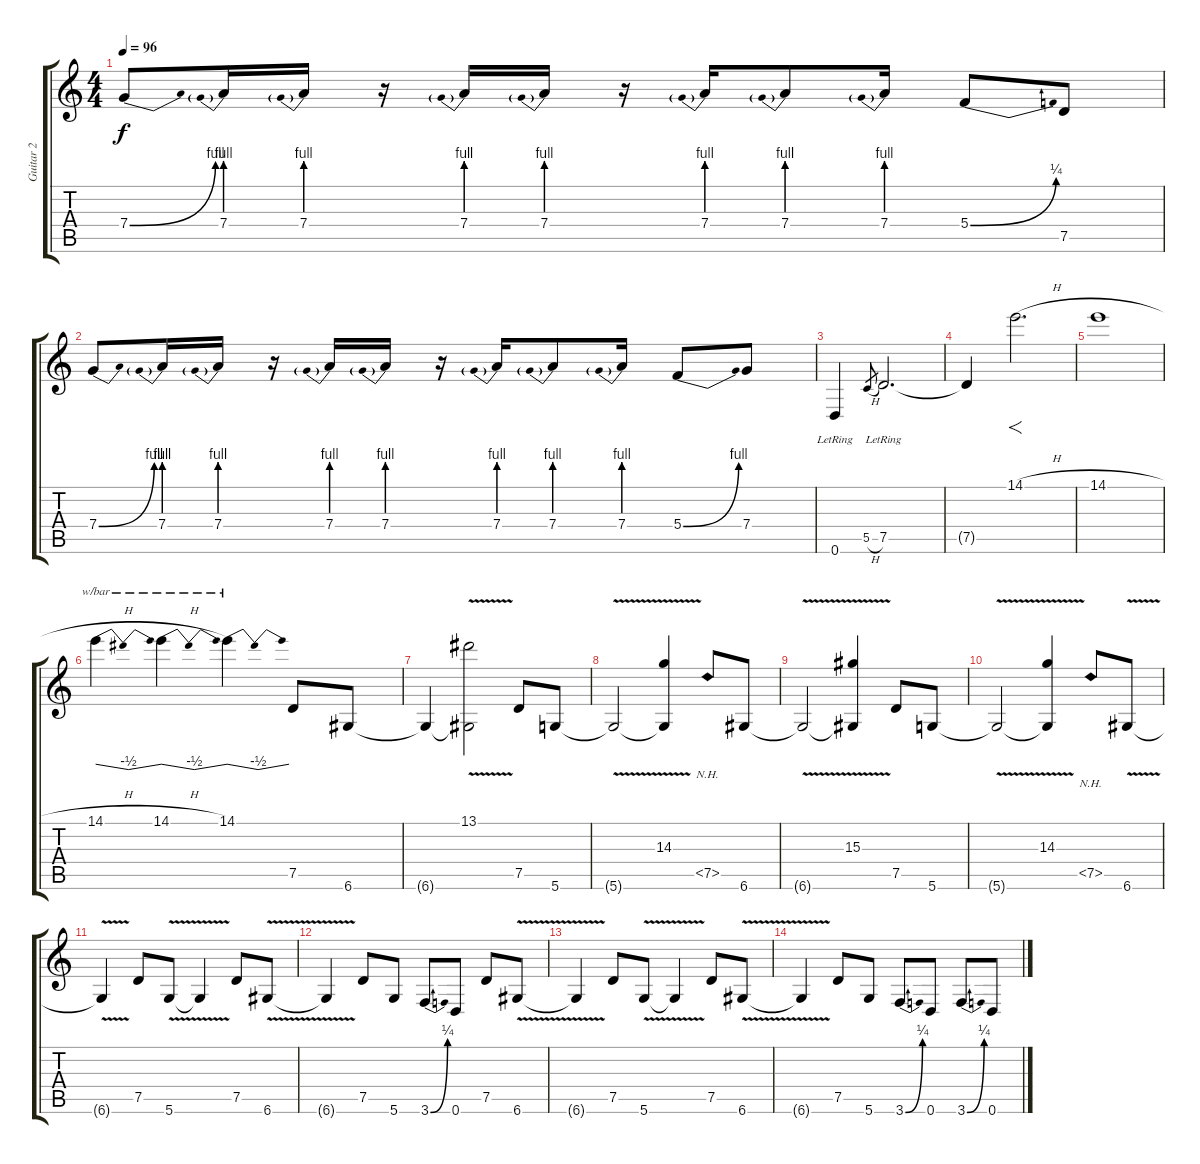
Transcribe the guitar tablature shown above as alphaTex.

\track ("Guitar 2" "Guitar 2") {instrument distortionguitar}
\staff {score tabs}
\tuning (D4 A3 F3 C3 G2 D2) {hide}
\ts (4 4)
\tempo 96
\clef g2
\ks c
7.4{be (bend 0 0 60 4)}.8{dy f} 7.4{be (prebend 0 4 60 4)}.16 7.4{be (prebend 0 4 60 4)}.16 r.16 7.4{be (prebend 0 4 60 4)}.16 7.4{be (prebend 0 4 60 4)}.16 r.16 7.4{be (prebend 0 4 60 4)}.16 7.4{be (prebend 0 4 60 4)}.8 7.4{be (prebend 0 4 60 4)}.16 5.4{be (bend 0 0 60 1)}.8 7.5.8 |
7.4{be (bend 0 0 60 4)}.8 7.4{be (prebend 0 4 60 4)}.16 7.4{be (prebend 0 4 60 4)}.16 r.16 7.4{be (prebend 0 4 60 4)}.16 7.4{be (prebend 0 4 60 4)}.16 r.16 7.4{be (prebend 0 4 60 4)}.16 7.4{be (prebend 0 4 60 4)}.8 7.4{be (prebend 0 4 60 4)}.16 5.4{be (bend 0 0 60 4)}.8 7.4.8 |
0.6{lr}.4 5.5{h}.8{gr} 7.5{lr}.2{d} |
7.5{t}.4 14.1{h}.2{f d} |
14.1{h}.1 |
14.1{h}.4{tbe (dip default 0 0 30 -2 60 0)} 14.1{h}.4{tbe (dip default 0 0 30 -2 60 0)} 14.1.4{tbe (dip default 0 0 30 -2 60 0)} 7.5.8 6.6.8 |
6.6{t}.4 (13.1{v} 6.6{v t}).2 7.5.8 5.6.8 |
5.6{v t}.2 (14.3{v} 5.6{v t}).4 7.5{nh}.8 6.6.8 |
6.6{v t}.2 (15.3{v} 6.6{v t}).4 7.5.8 5.6.8 |
5.6{v t}.2 (14.3{v} 5.6{v t}).4 7.5{nh}.8 6.6{v}.8 |
6.6{v t}.4 7.5.8 5.6{v}.8 5.6{v t}.4 7.5.8 6.6{v}.8 |
6.6{v t}.4 7.5.8 5.6.8 3.6{be (bend 0 0 60 1)}.8 0.6.8 7.5.8 6.6{v}.8 |
6.6{v t}.4 7.5.8 5.6{v}.8 5.6{v t}.4 7.5.8 6.6{v}.8 |
6.6{v t}.4 7.5.8 5.6.8 3.6{be (bend 0 0 60 1)}.8 0.6.8 3.6{be (bend 0 0 60 1)}.8 0.6.8
